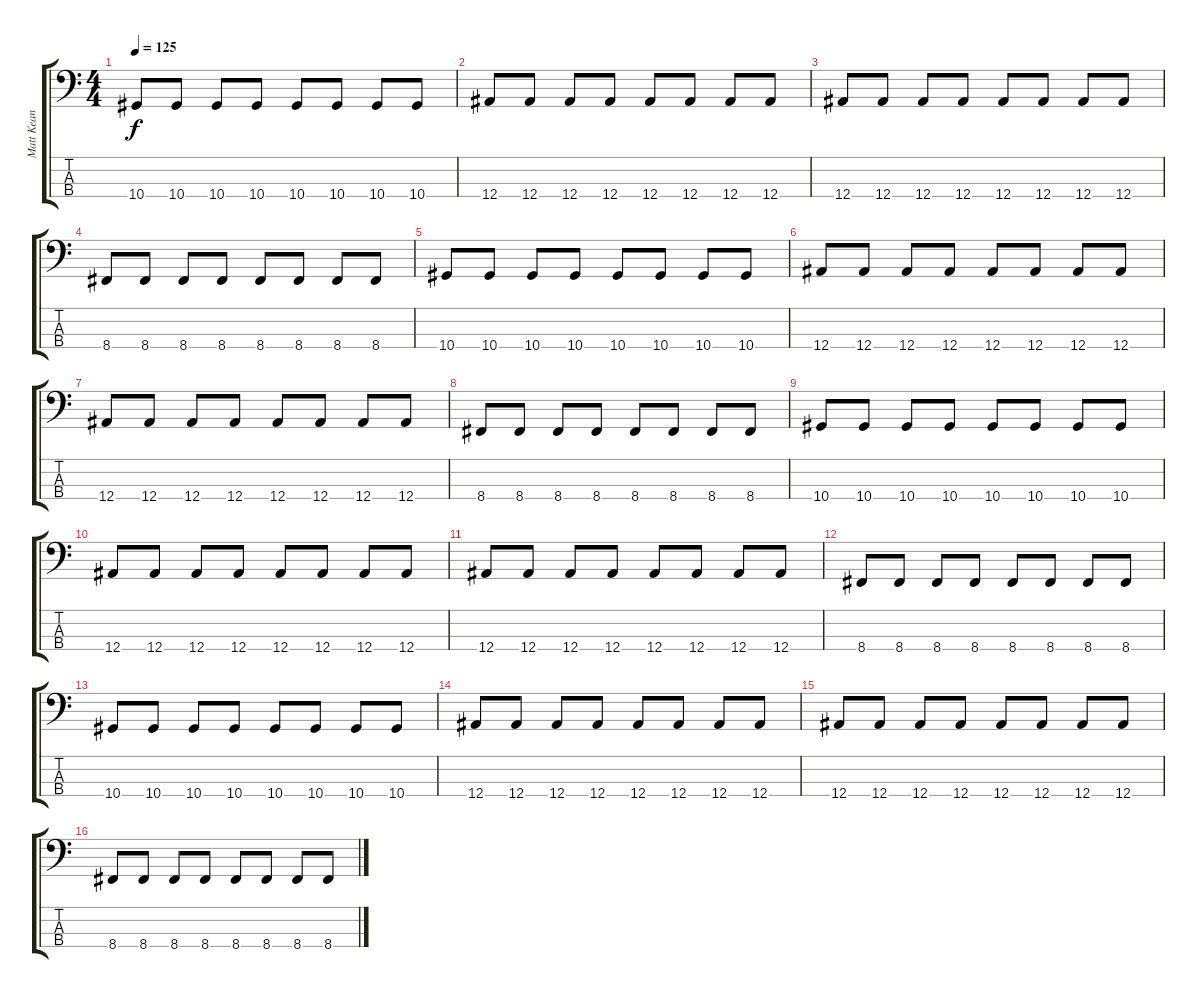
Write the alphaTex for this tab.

\track ("Matt Kean" "Matt Kean") {instrument electricbasspick}
\staff {score tabs}
\tuning (Eb2 Bb1 F1 Bb0) {hide}
\ts (4 4)
\tempo 125
\clef f4
\ks c
10.4.8{dy f} 10.4.8 10.4.8 10.4.8 10.4.8 10.4.8 10.4.8 10.4.8 |
12.4.8 12.4.8 12.4.8 12.4.8 12.4.8 12.4.8 12.4.8 12.4.8 |
12.4.8 12.4.8 12.4.8 12.4.8 12.4.8 12.4.8 12.4.8 12.4.8 |
8.4.8 8.4.8 8.4.8 8.4.8 8.4.8 8.4.8 8.4.8 8.4.8 |
10.4.8 10.4.8 10.4.8 10.4.8 10.4.8 10.4.8 10.4.8 10.4.8 |
12.4.8 12.4.8 12.4.8 12.4.8 12.4.8 12.4.8 12.4.8 12.4.8 |
12.4.8 12.4.8 12.4.8 12.4.8 12.4.8 12.4.8 12.4.8 12.4.8 |
8.4.8 8.4.8 8.4.8 8.4.8 8.4.8 8.4.8 8.4.8 8.4.8 |
10.4.8 10.4.8 10.4.8 10.4.8 10.4.8 10.4.8 10.4.8 10.4.8 |
12.4.8 12.4.8 12.4.8 12.4.8 12.4.8 12.4.8 12.4.8 12.4.8 |
12.4.8 12.4.8 12.4.8 12.4.8 12.4.8 12.4.8 12.4.8 12.4.8 |
8.4.8 8.4.8 8.4.8 8.4.8 8.4.8 8.4.8 8.4.8 8.4.8 |
10.4.8 10.4.8 10.4.8 10.4.8 10.4.8 10.4.8 10.4.8 10.4.8 |
12.4.8 12.4.8 12.4.8 12.4.8 12.4.8 12.4.8 12.4.8 12.4.8 |
12.4.8 12.4.8 12.4.8 12.4.8 12.4.8 12.4.8 12.4.8 12.4.8 |
8.4.8 8.4.8 8.4.8 8.4.8 8.4.8 8.4.8 8.4.8 8.4.8
